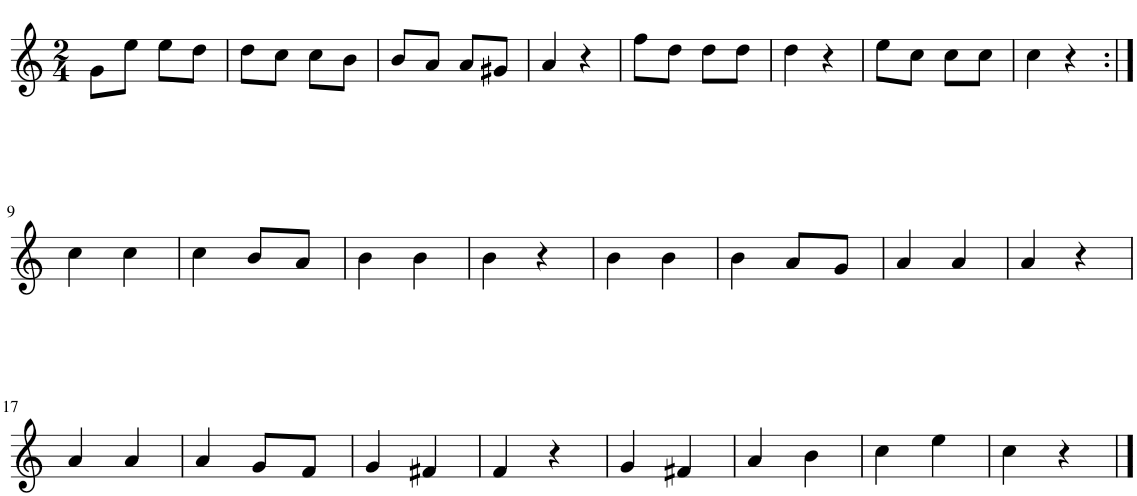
**kern
*part1
*staff1
*I"Voice
*clefG2
*k[]
*M2/4
=1
8g\L
8ee\J
8ee\L
8dd\J
=2
8dd\L
8cc\J
8cc\L
8b\J
=3
8b/L
8a/J
8a/L
8g#X/J
=4
4a/
4r
=5
8ff\L
8dd\J
8dd\L
8dd\J
=6
4dd\
4r
=7
8ee\L
8cc\J
8cc\L
8cc\J
=8
4cc\
4r
!!LO:LB:g=z
=9:|!
4cc\
4cc\
=10
4cc\
8b/L
8a/J
=11
4b\
4b\
=12
4b\
4r
=13
4b\
4b\
=14
4b\
8a/L
8g/J
=15
4a/
4a/
=16
4a/
4r
!!LO:LB:g=z
=17
4a/
4a/
=18
4a/
8g/L
8f/J
=19
4g/
4f#X/
=20
4f/
4r
=21
4g/
4f#X/
=22
4a/
4b\
=23
4cc\
4ee\
=24
4cc\
4r
==
*-
